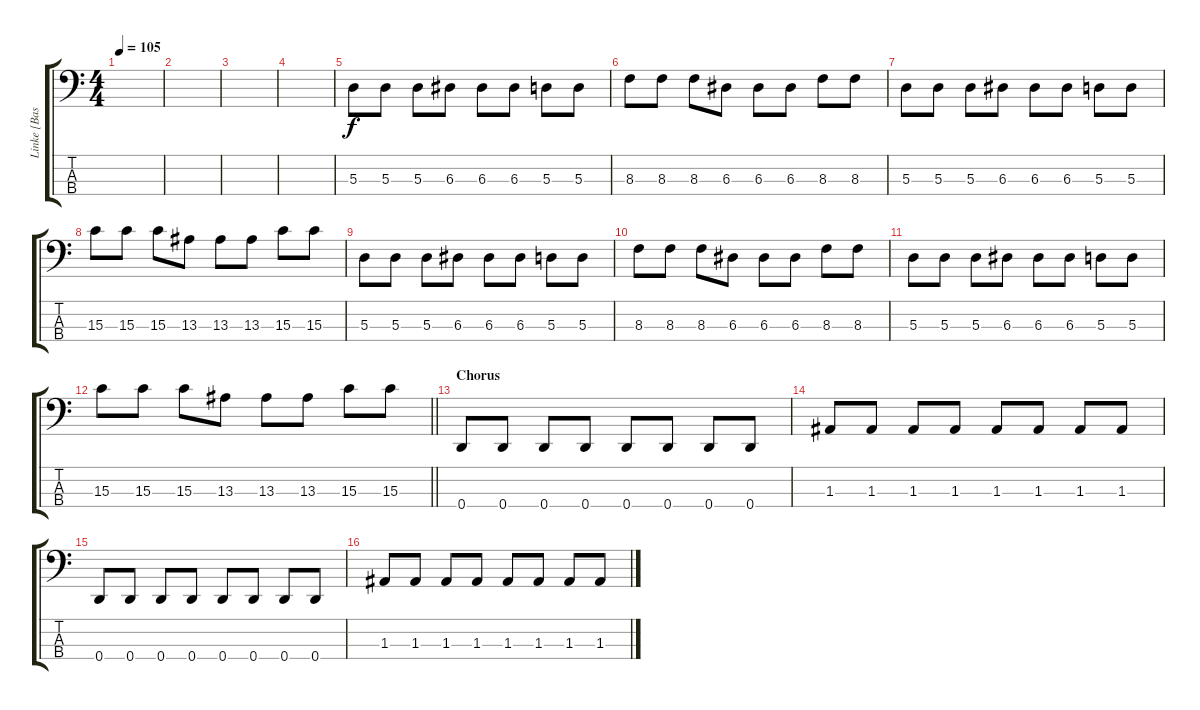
\track ("Linke [Bass]" "Linke [Bas") {instrument electricbassfinger}
\staff {score tabs}
\tuning (G2 D2 A1 D1) {hide}
\ts (4 4)
\tempo 105
\clef f4
\ks c
|
|
|
|
5.3.8 5.3.8 5.3.8 6.3.8 6.3.8 6.3.8 5.3.8 5.3.8 |
8.3.8 8.3.8 8.3.8 6.3.8 6.3.8 6.3.8 8.3.8 8.3.8 |
5.3.8 5.3.8 5.3.8 6.3.8 6.3.8 6.3.8 5.3.8 5.3.8 |
15.3.8 15.3.8 15.3.8 13.3.8 13.3.8 13.3.8 15.3.8 15.3.8 |
5.3.8 5.3.8 5.3.8 6.3.8 6.3.8 6.3.8 5.3.8 5.3.8 |
8.3.8 8.3.8 8.3.8 6.3.8 6.3.8 6.3.8 8.3.8 8.3.8 |
5.3.8 5.3.8 5.3.8 6.3.8 6.3.8 6.3.8 5.3.8 5.3.8 |
\barLineRight lightlight
15.3.8 15.3.8 15.3.8 13.3.8 13.3.8 13.3.8 15.3.8 15.3.8 |
\section ("" "Chorus")
0.4.8 0.4.8 0.4.8 0.4.8 0.4.8 0.4.8 0.4.8 0.4.8 |
1.3.8 1.3.8 1.3.8 1.3.8 1.3.8 1.3.8 1.3.8 1.3.8 |
0.4.8 0.4.8 0.4.8 0.4.8 0.4.8 0.4.8 0.4.8 0.4.8 |
1.3.8 1.3.8 1.3.8 1.3.8 1.3.8 1.3.8 1.3.8 1.3.8
